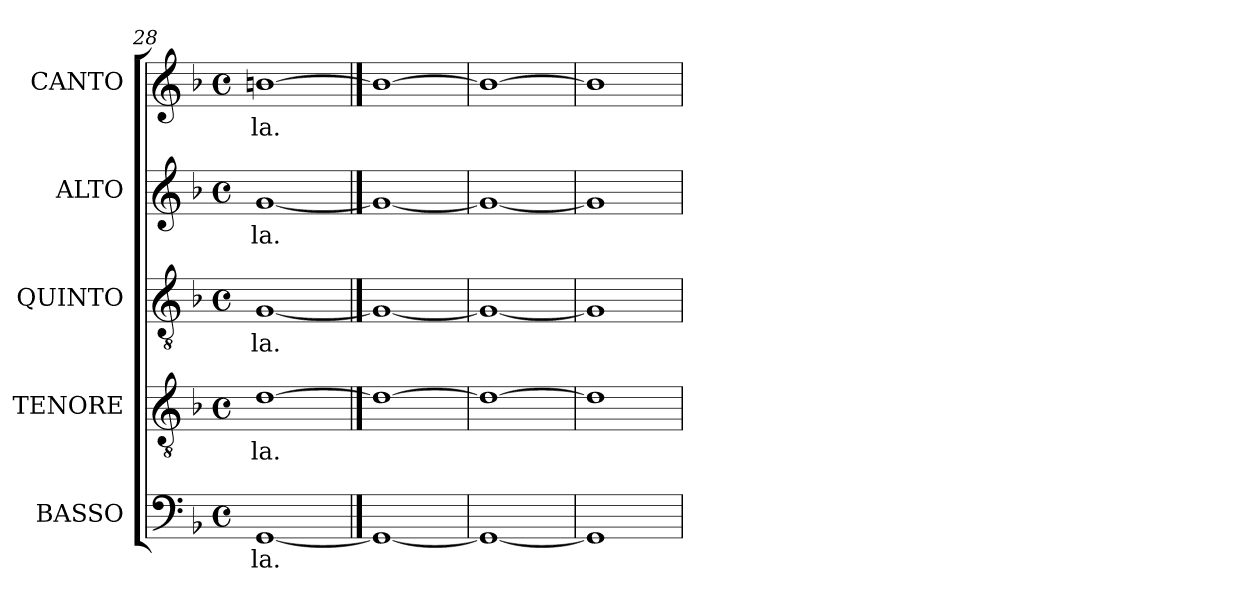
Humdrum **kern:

**kern	**text	**kern	**text	**kern	**text	**kern	**text	**kern	**text
*part5	*part5	*part4	*part4	*part3	*part3	*part2	*part2	*part1	*part1
*staff5	*staff5	*staff4	*staff4	*staff3	*staff3	*staff2	*staff2	*staff1	*staff1
*I"BASSO	*	*I"TENORE	*	*I"QUINTO	*	*I"ALTO	*	*I"CANTO	*
*I'B	*	*	*	*I'T	*	*	*	*	*
*clefF4	*	*clefGv2	*	*clefGv2	*	*clefG2	*	*clefG2	*
*	*	*ITrd7c12	*	*ITrd7c12	*	*	*	*	*
*k[b-]	*	*k[b-]	*	*k[b-]	*	*k[b-]	*	*k[b-]	*
*d:	*	*d:	*	*d:	*	*d:	*	*d:	*
*M4/4	*	*M4/4	*	*M4/4	*	*M4/4	*	*M4/4	*
*met(c)	*	*met(c)	*	*met(c)	*	*met(c)	*	*met(c)	*
=28	=28	=28	=28	=28	=28	=28	=28	=28	=28
!	!LO:LY:b:color=#000000	!	!	!	!	!	!	!	!
!	!	!	!LO:LY:b:color=#000000	!	!	!	!	!	!
!	!	!	!	!	!LO:LY:b:color=#000000	!	!	!	!
!	!	!	!	!	!	!	!LO:LY:b:color=#000000	!	!
!	!	!	!	!	!	!	!	!	!LO:LY:b:color=#000000
[1GGi	la.	[1Di	la.	[1GGi	la.	[1gi	la.	[1bni	la.
==29	==29	==29	==29	==29	==29	==29	==29	==29	==29
1GGi_	.	1Di_	.	1GGi_	.	1gi_	.	1bi_	.
=30	=30	=30	=30	=30	=30	=30	=30	=30	=30
1GGi_	.	1Di_	.	1GGi_	.	1gi_	.	1bi_	.
=31	=31	=31	=31	=31	=31	=31	=31	=31	=31
1GGi]	.	1Di]	.	1GGi]	.	1gi]	.	1bi]	.
=	=	=	=	=	=	=	=	=	=
*-	*-	*-	*-	*-	*-	*-	*-	*-	*-
